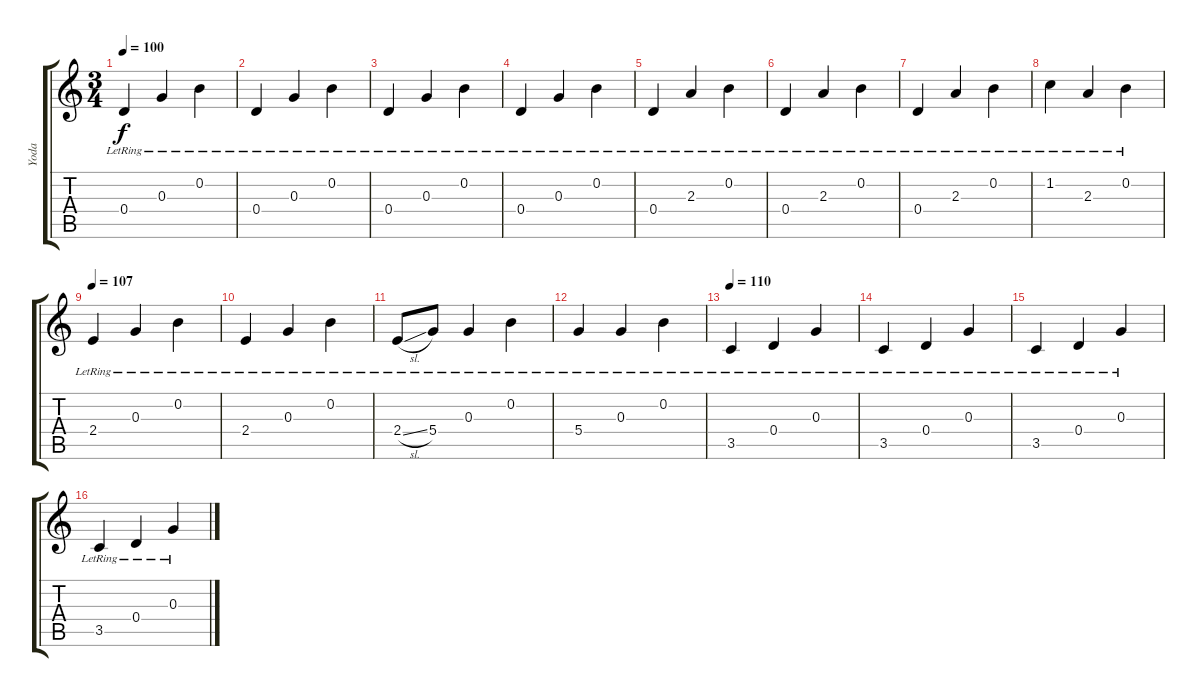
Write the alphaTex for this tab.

\track ("Yoda" "Yoda") {instrument electricguitarjazz}
\staff {score tabs}
\tuning (E4 B3 G3 D3 A2 E2) {hide}
\ts (3 4)
\tempo 100
\clef g2
\ks c
0.4{lr}.4{dy f} 0.3{lr}.4 0.2{lr}.4 |
0.4{lr}.4 0.3{lr}.4 0.2{lr}.4 |
0.4{lr}.4 0.3{lr}.4 0.2{lr}.4 |
0.4{lr}.4 0.3{lr}.4 0.2{lr}.4 |
0.4{lr}.4 2.3{lr}.4 0.2{lr}.4 |
0.4{lr}.4 2.3{lr}.4 0.2{lr}.4 |
0.4{lr}.4 2.3{lr}.4 0.2{lr}.4 |
1.2{lr}.4 2.3{lr}.4 0.2{lr}.4 |
\tempo 107
2.4{lr}.4 0.3{lr}.4 0.2{lr}.4 |
2.4{lr}.4 0.3{lr}.4 0.2{lr}.4 |
2.4{sl lr}.8 5.4{lr}.8 0.3{lr}.4 0.2{lr}.4 |
5.4{lr}.4 0.3{lr}.4 0.2{lr}.4 |
\tempo 110
3.5{lr}.4 0.4{lr}.4 0.3{lr}.4 |
3.5{lr}.4 0.4{lr}.4 0.3{lr}.4 |
3.5{lr}.4 0.4{lr}.4 0.3{lr}.4 |
3.5{lr}.4 0.4{lr}.4 0.3{lr}.4
